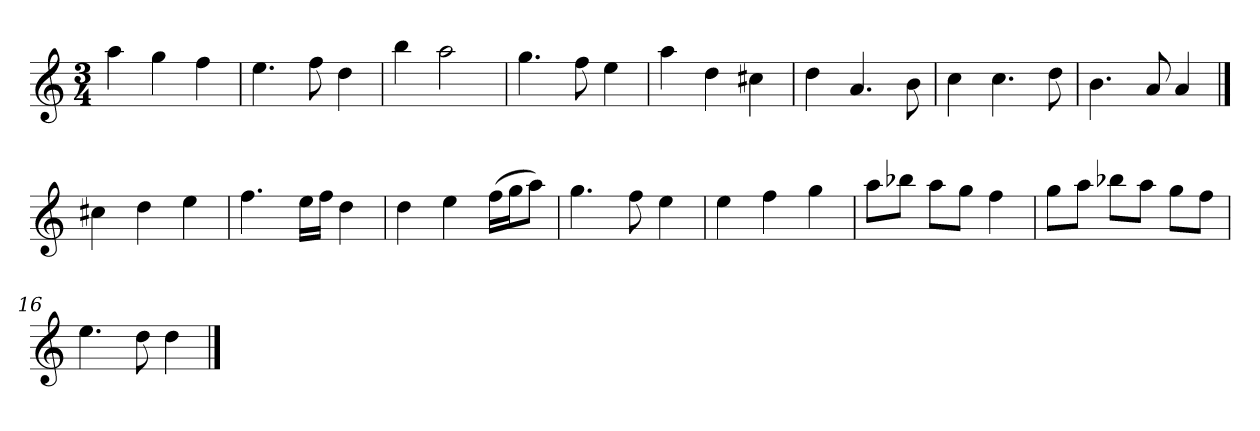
**kern
*part1
*staff1
*clefG2
*k[]
*D:dor
*M3/4
*MM120
=1
4aa
4gg
4ff
=2
4.ee
8ff
4dd
=3
4bb
2aa
=4
4.gg
8ff
4ee
=5
4aa
4dd
4cc#X
=6
4dd
4.a
8b
=7
4cc
4.cc
8dd
=8
4.b
8a
4a
==9
4cc#X
4dd
4ee
=10
4.ff
16ee\LL
16ff\JJ
4dd
=11
4dd
4ee
(16ff\LL
16gg\J
8aa\J)
=12
4.gg
8ff
4ee
=13
4ee
4ff
4gg
=14
8aa\L
8bb-X\J
8aa\L
8gg\J
4ff
=15
8gg\L
8aa\J
8bb-X\L
8aa\J
8gg\L
8ff\J
=16
4.ee
8dd
4dd
==
*-
